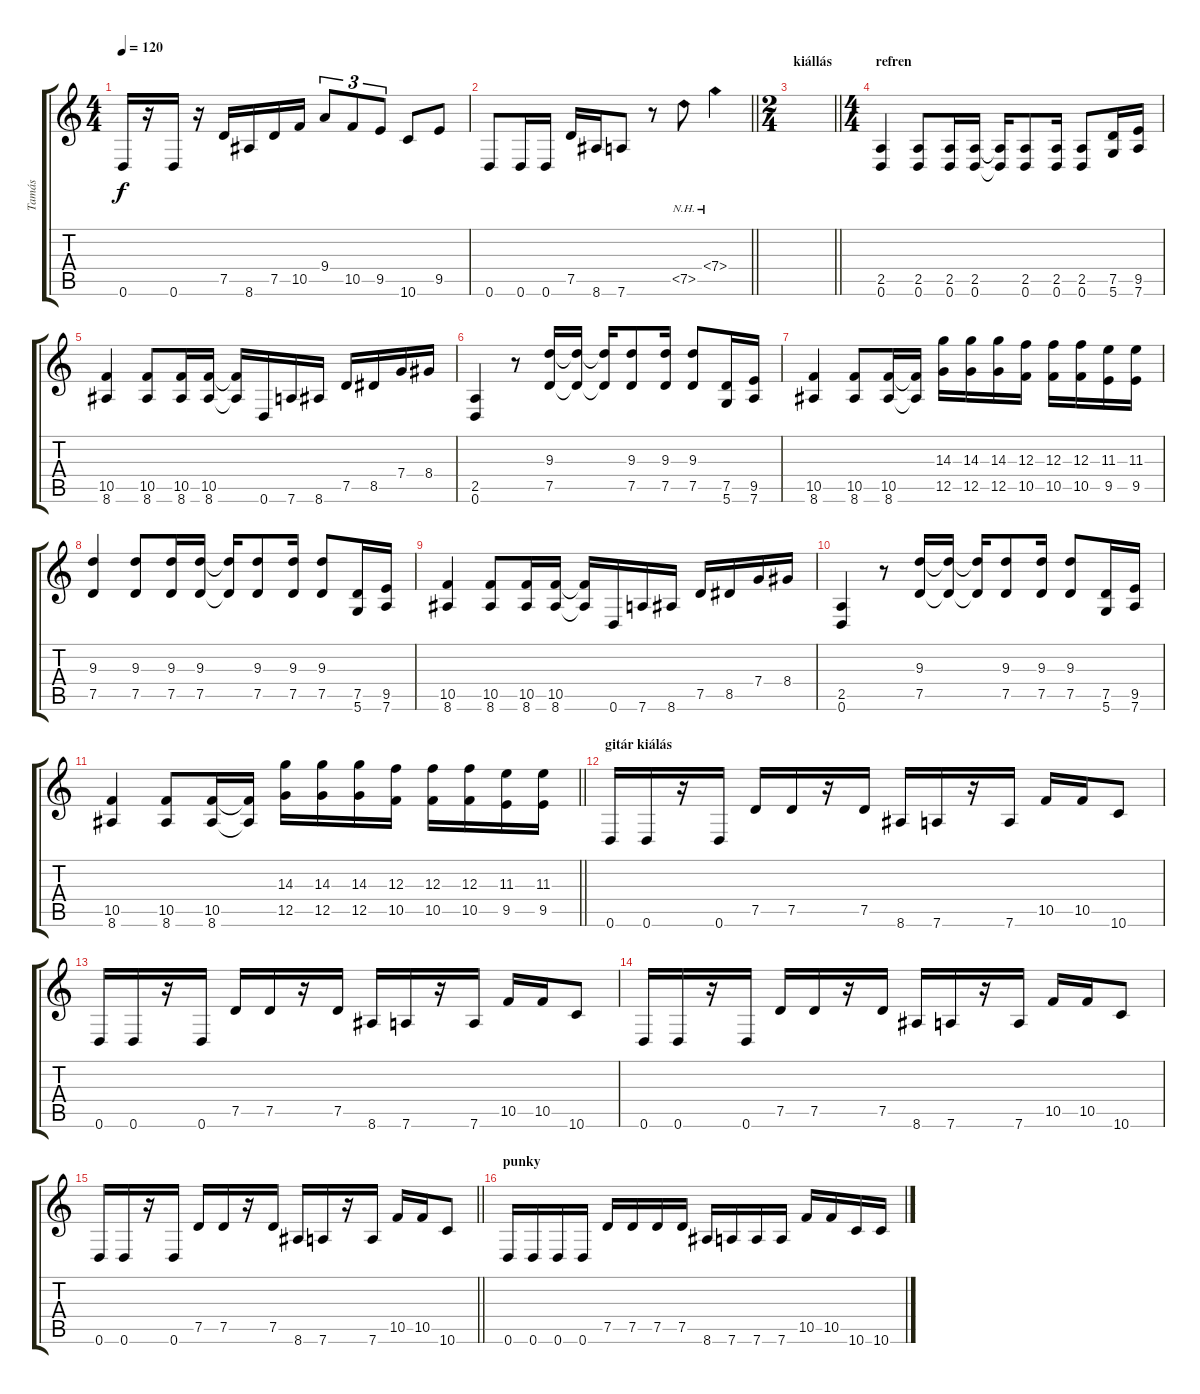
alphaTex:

\track ("Tamás" "Tamás") {instrument distortionguitar}
\staff {score tabs}
\tuning (D4 A3 F3 C3 G2 D2) {hide}
\ts (4 4)
\tempo 120
\clef g2
\ks c
0.6.16{dy f} r.16 0.6.16 r.16 7.5.16 8.6.16 7.5.16 10.5.16 9.4.8{tu (3 2)} 10.5.8{tu (3 2)} 9.5.8{tu (3 2)} 10.6.8 9.5.8 |
\barLineRight lightlight
0.6.8 0.6.16 0.6.16 7.5.16 8.6.16 7.6.8 r.8 7.5{nh}.8 7.4{nh}.4 |
\ts (2 4)
\section ("" "kiállás")
\barLineRight lightlight
|
\ts (4 4)
\section ("" "refren")
(2.5 0.6).4 (2.5 0.6).8 (2.5 0.6).16 (2.5 0.6).16 (2.5{t} 0.6{t}).16 (2.5 0.6).8 (2.5 0.6).16 (2.5 0.6).8 (7.5 5.6).16 (9.5 7.6).16 |
(10.5 8.6).4 (10.5 8.6).8 (10.5 8.6).16 (10.5 8.6).16 (10.5{t} 8.6{t}).16 0.6.16 7.6.16 8.6.16 7.5.16 8.5.16 7.4.16 8.4.16 |
(2.5 0.6).4 r.8 (9.3 7.5).16 (9.3{t} 7.5{t}).16 (9.3{t} 7.5{t}).16 (9.3 7.5).8 (9.3 7.5).16 (9.3 7.5).8 (7.5 5.6).16 (9.5 7.6).16 |
(10.5 8.6).4 (10.5 8.6).8 (10.5 8.6).16 (10.5{t} 8.6{t}).16 (14.3 12.5).16 (14.3 12.5).16 (14.3 12.5).16 (12.3 10.5).16 (12.3 10.5).16 (12.3 10.5).16 (11.3 9.5).16 (11.3 9.5).16 |
(9.3 7.5).4 (9.3 7.5).8 (9.3 7.5).16 (9.3 7.5).16 (9.3{t} 7.5{t}).16 (9.3 7.5).8 (9.3 7.5).16 (9.3 7.5).8 (7.5 5.6).16 (9.5 7.6).16 |
(10.5 8.6).4 (10.5 8.6).8 (10.5 8.6).16 (10.5 8.6).16 (10.5{t} 8.6{t}).16 0.6.16 7.6.16 8.6.16 7.5.16 8.5.16 7.4.16 8.4.16 |
(2.5 0.6).4 r.8 (9.3 7.5).16 (9.3{t} 7.5{t}).16 (9.3{t} 7.5{t}).16 (9.3 7.5).8 (9.3 7.5).16 (9.3 7.5).8 (7.5 5.6).16 (9.5 7.6).16 |
\barLineRight lightlight
(10.5 8.6).4 (10.5 8.6).8 (10.5 8.6).16 (10.5{t} 8.6{t}).16 (14.3 12.5).16 (14.3 12.5).16 (14.3 12.5).16 (12.3 10.5).16 (12.3 10.5).16 (12.3 10.5).16 (11.3 9.5).16 (11.3 9.5).16 |
\section ("" "gitár kiálás")
0.6.16 0.6.16 r.16 0.6.16 7.5.16 7.5.16 r.16 7.5.16 8.6.16 7.6.16 r.16 7.6.16 10.5.16 10.5.16 10.6.8 |
0.6.16 0.6.16 r.16 0.6.16 7.5.16 7.5.16 r.16 7.5.16 8.6.16 7.6.16 r.16 7.6.16 10.5.16 10.5.16 10.6.8 |
0.6.16 0.6.16 r.16 0.6.16 7.5.16 7.5.16 r.16 7.5.16 8.6.16 7.6.16 r.16 7.6.16 10.5.16 10.5.16 10.6.8 |
\barLineRight lightlight
0.6.16 0.6.16 r.16 0.6.16 7.5.16 7.5.16 r.16 7.5.16 8.6.16 7.6.16 r.16 7.6.16 10.5.16 10.5.16 10.6.8 |
\section ("" "punky")
0.6.16 0.6.16 0.6.16 0.6.16 7.5.16 7.5.16 7.5.16 7.5.16 8.6.16 7.6.16 7.6.16 7.6.16 10.5.16 10.5.16 10.6.16 10.6.16
